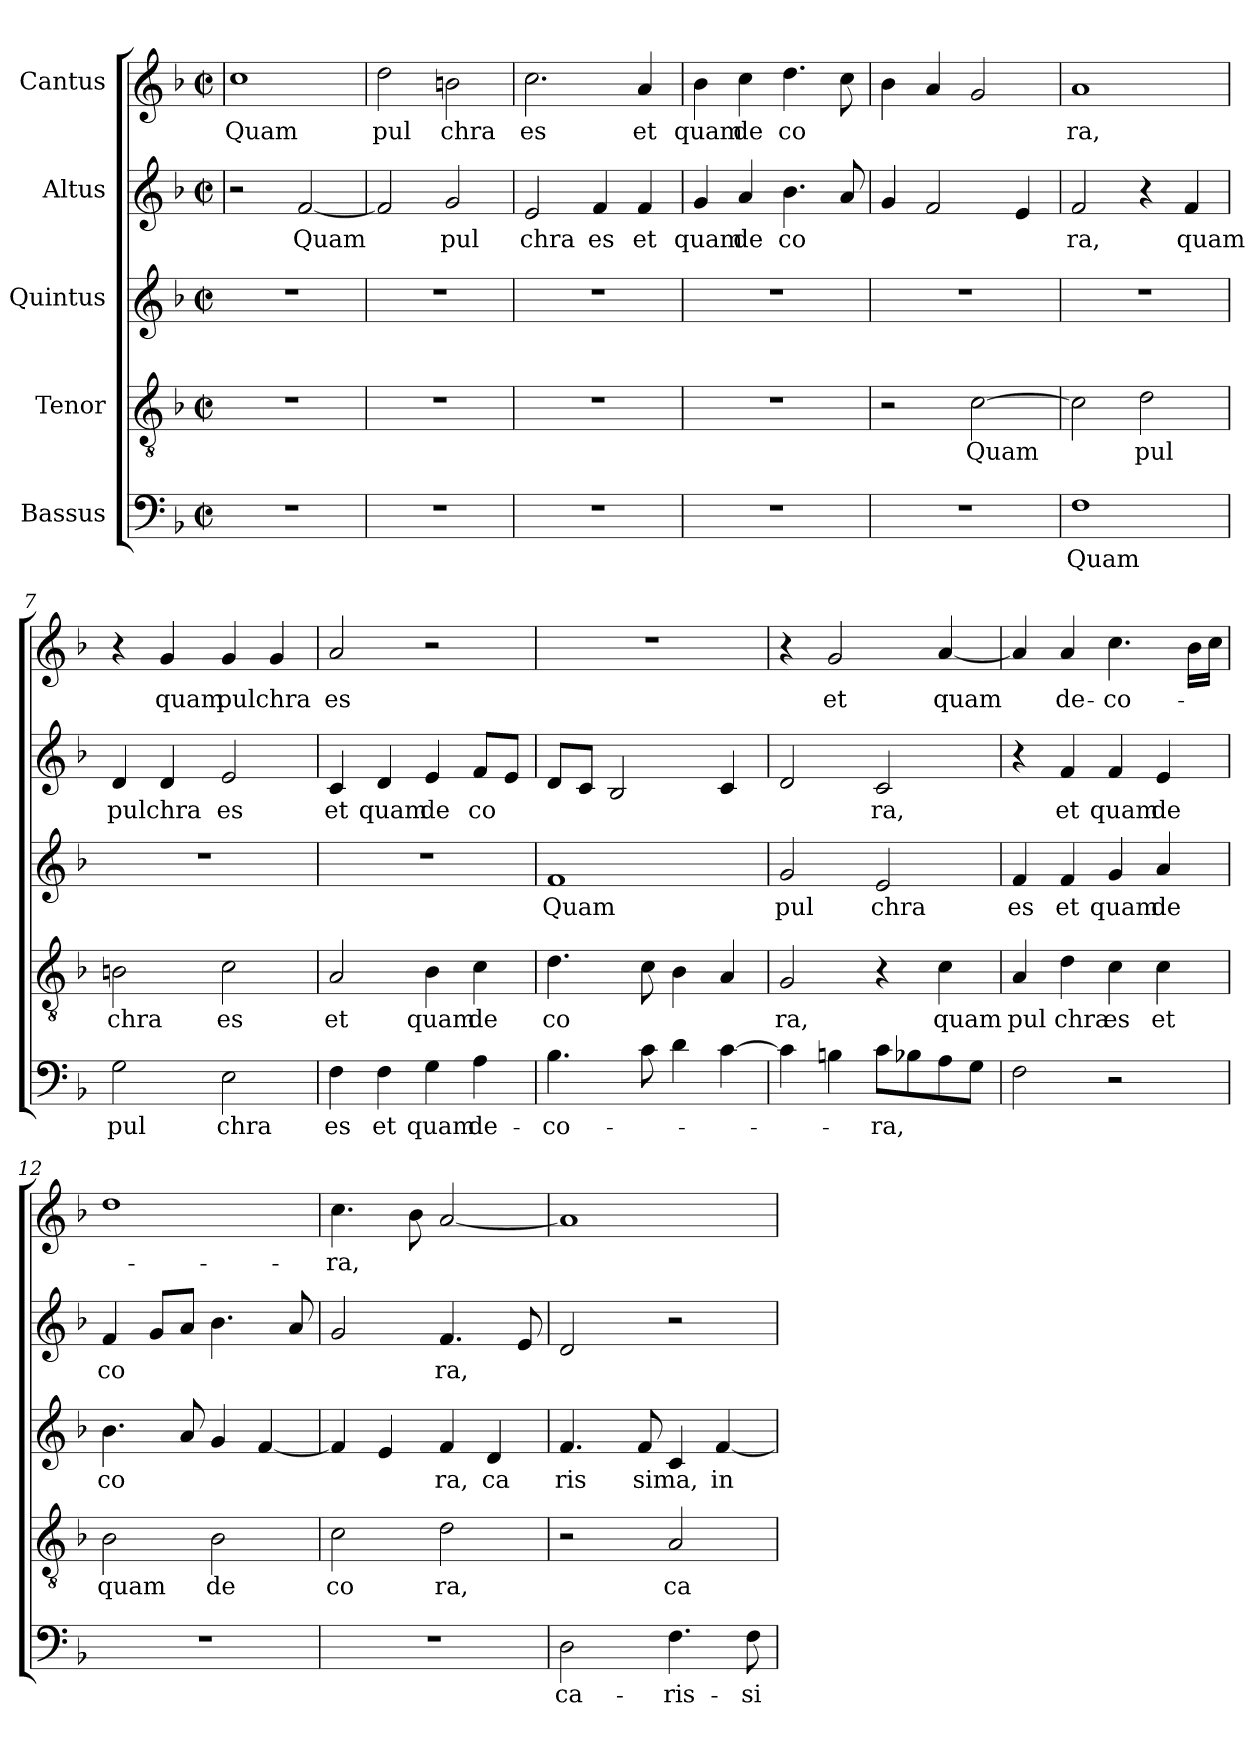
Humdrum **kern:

**kern	**text	**kern	**text	**kern	**text	**kern	**text	**kern	**text
*part5	*part5	*part4	*part4	*part3	*part3	*part2	*part2	*part1	*part1
*staff5	*staff5	*staff4	*staff4	*staff3	*staff3	*staff2	*staff2	*staff1	*staff1
*I"Bassus	*	*I"Tenor	*	*I"Quintus	*	*I"Altus	*	*I"Cantus	*
!!LO:PB:g=z
*stria5	*	*stria5	*	*stria5	*	*stria5	*	*stria5	*
*clefF4	*	*clefGv2	*	*clefG2	*	*clefG2	*	*clefG2	*
*k[b-]	*	*k[b-]	*	*k[b-]	*	*k[b-]	*	*k[b-]	*
*F:	*	*F:	*	*F:	*	*F:	*	*F:	*
*M2/2	*	*M2/2	*	*M2/2	*	*M2/2	*	*M2/2	*
*met(c|)	*	*met(c|)	*	*met(c|)	*	*met(c|)	*	*met(c|)	*
=1	=1!	=1	=1!	=1	=1!	=1	=1!	=1!	=1!
!	!	!	!	!	!	!	!	!	!LO:LY:b:cj
1r	.	1r	.	1r	.	2r	.	1cc	Quam
!	!	!	!	!	!	!	!LO:LY:b	!	!
.	.	.	.	.	.	[<2f/	Quam	.	.
=2	=2	=2	=2	=2	=2	=2	=2	=2	=2
!	!	!	!	!	!	!	!	!	!LO:LY:b:cj
1r	.	1r	.	1r	.	2f/]	.	2dd\	pul
!	!	!	!	!	!	!	!LO:LY:b:cj	!	!LO:LY:b:cj
.	.	.	.	.	.	2g/	pul	2bn\	chra
=3	=3	=3	=3	=3	=3	=3	=3	=3	=3
!	!	!	!	!	!	!	!LO:LY:b:cj	!	!LO:LY:b:cj
1r	.	1r	.	1r	.	2e/	chra	2.cc\	es
!	!	!	!	!	!	!	!LO:LY:b:cj	!	!
.	.	.	.	.	.	4f/	es	.	.
!	!	!	!	!	!	!	!LO:LY:b:cj	!	!LO:LY:b:cj
.	.	.	.	.	.	4f/	et	4a/	et
=4	=4	=4	=4	=4	=4	=4	=4	=4	=4
!	!	!	!	!	!	!	!LO:LY:b:cj	!	!LO:LY:b:cj
1r	.	1r	.	1r	.	4g/	quam	4b-\	quam
!	!	!	!	!	!	!	!LO:LY:b:cj	!	!LO:LY:b:cj
.	.	.	.	.	.	4a/	de	4cc\	de
!	!	!	!	!	!	!	!LO:LY:b:cj	!	!LO:LY:b:cj
.	.	.	.	.	.	4.b-\	co	4.dd\	co
.	.	.	.	.	.	8a/	.	8cc\	.
=5	=5	=5	=5	=5	=5	=5	=5	=5	=5
1r	.	2r	.	1r	.	4g/	.	4b-\	.
.	.	.	.	.	.	2f/	.	4a/	.
!	!	!	!LO:LY:b	!	!	!	!	!	!
.	.	[>2c\	Quam	.	.	.	.	2g/	.
.	.	.	.	.	.	4e/	.	.	.
=6	=6	=6	=6	=6	=6	=6	=6	=6	=6
!	!LO:LY:b:cj	!	!	!	!	!	!LO:LY:b:cj	!	!LO:LY:b:cj
1F	Quam	2c\]	.	1r	.	2f/	ra,	1a	ra,
!	!	!	!LO:LY:b:cj	!	!	!	!	!	!
.	.	2d\	pul	.	.	4r	.	.	.
!	!	!	!	!	!	!	!LO:LY:b:cj	!	!
.	.	.	.	.	.	4f/	quam	.	.
=7	=7	=7	=7	=7	=7	=7	=7	=7	=7
!	!LO:LY:b:cj	!	!LO:LY:b:cj	!	!	!	!LO:LY:b	!	!
2G\	pul	2Bn\	chra	1r	.	4d/	pulchra	4r	.
!	!	!	!	!	!	!	!	!	!LO:LY:b:cj
.	.	.	.	.	.	4d/	.	4g/	quam
!	!LO:LY:b:cj	!	!LO:LY:b:cj	!	!	!	!LO:LY:b:cj	!	!LO:LY:b
2E\	chra	2c\	es	.	.	2e/	es	4g/	pulchra
.	.	.	.	.	.	.	.	4g/	.
!!LO:LB:g=z
=8	=8	=8	=8	=8	=8	=8	=8	=8	=8
!	!LO:LY:b:cj	!	!LO:LY:b:cj	!	!	!	!LO:LY:b:cj	!	!LO:LY:b:cj
4F\	es	2A/	et	1r	.	4c/	et	2a/	es
!	!LO:LY:b:cj	!	!	!	!	!	!LO:LY:b:cj	!	!
4F\	et	.	.	.	.	4d/	quam	.	.
!	!LO:LY:b:cj	!	!LO:LY:b:cj	!	!	!	!LO:LY:b:cj	!	!
4G\	quam	4B-\	quam	.	.	4e/	de	2r	.
!	!LO:LY:b:cj	!	!LO:LY:b:cj	!	!	!	!LO:LY:b:cj	!	!
4A\	de-	4c\	de	.	.	8f/L	co	.	.
.	.	.	.	.	.	8e/J	.	.	.
=9	=9	=9	=9	=9	=9	=9	=9	=9	=9
!	!LO:LY:b:cj	!	!LO:LY:b:cj	!	!LO:LY:b:cj	!	!	!	!
4.B-\	-co-	4.d\	co	1f	Quam	8d/L	.	1r	.
.	.	.	.	.	.	8c/J	.	.	.
.	.	.	.	.	.	2B-/	.	.	.
8c\	.	8c\	.	.	.	.	.	.	.
4d\	.	4B-\	.	.	.	.	.	.	.
[>4c\	.	4A/	.	.	.	4c/	.	.	.
=10	=10	=10	=10	=10	=10	=10	=10	=10	=10
!	!	!	!LO:LY:b:cj	!	!LO:LY:b:cj	!	!	!	!
4c\]	.	2G/	ra,	2g/	pul	2d/	.	4r	.
!	!	!	!	!	!	!	!	!	!LO:LY:b:cj
4Bn\	.	.	.	.	.	.	.	2g/	et
!	!LO:LY:b	!	!	!	!LO:LY:b:cj	!	!LO:LY:b:cj	!	!
8c\L	-ra,	4r	.	2e/	chra	2c/	ra,	.	.
8B-X\	.	.	.	.	.	.	.	.	.
!	!	!	!LO:LY:b:cj	!	!	!	!	!	!LO:LY:b
8A\	.	4c\	quam	.	.	.	.	[<4a/	quam
8G\J	.	.	.	.	.	.	.	.	.
=11	=11	=11	=11	=11	=11	=11	=11	=11	=11
!	!	!	!LO:LY:b:cj	!	!LO:LY:b:cj	!	!	!	!
2F\	.	4A/	pul	4f/	es	4r	.	4a/]	.
!	!	!	!LO:LY:b:cj	!	!LO:LY:b:cj	!	!LO:LY:b:cj	!	!LO:LY:b:cj
.	.	4d\	chra	4f/	et	4f/	et	4a/	de-
!	!	!	!LO:LY:b:cj	!	!LO:LY:b:cj	!	!LO:LY:b:cj	!	!LO:LY:b:cj
2r	.	4c\	es	4g/	quam	4f/	quam	4.cc\	-co-
!	!	!	!LO:LY:b:cj	!	!LO:LY:b:cj	!	!LO:LY:b:cj	!	!
.	.	4c\	et	4a/	de	4e/	de	.	.
.	.	.	.	.	.	.	.	16b-\L	.
.	.	.	.	.	.	.	.	16cc\J	.
=12	=12	=12	=12	=12	=12	=12	=12	=12	=12
!	!	!	!LO:LY:b:cj	!	!LO:LY:b:cj	!	!LO:LY:b:cj	!	!
1r	.	2B-\	quam	4.b-\	co	4f/	co	1dd	.
.	.	.	.	.	.	8g/L	.	.	.
.	.	.	.	8a/	.	8a/J	.	.	.
!	!	!	!LO:LY:b:cj	!	!	!	!	!	!
.	.	2B-\	de	4g/	.	4.b-\	.	.	.
.	.	.	.	[<4f/	.	.	.	.	.
.	.	.	.	.	.	8a/	.	.	.
=13	=13	=13	=13	=13	=13	=13	=13	=13	=13
!	!	!	!LO:LY:b:cj	!	!	!	!	!	!LO:LY:b
1r	.	2c\	co	4f/]	.	2g/	.	4.cc\	-ra,
.	.	.	.	4e/	.	.	.	.	.
.	.	.	.	.	.	.	.	8b-\	.
!	!	!	!LO:LY:b:cj	!	!LO:LY:b:cj	!	!LO:LY:b	!	!
.	.	2d\	ra,	4f/	ra,	4.f/	ra,	[>2a/	.
!	!	!	!	!	!LO:LY:b:cj	!	!	!	!
.	.	.	.	4d/	ca	.	.	.	.
.	.	.	.	.	.	8e/	.	.	.
!!LO:LB:g=z
=14	=14	=14	=14	=14	=14	=14	=14	=14	=14
!	!LO:LY:b:cj	!	!	!	!LO:LY:b:cj	!	!	!	!
*	*	*	*	*	*	*	*	*^	*
2D\	ca-	2r	.	4.f/	ris	2d/	.	1a]	8ryy	.
.	.	.	.	.	.	.	.	.	2..ryy	.
!	!	!	!	!	!LO:LY:b	!	!	!	!	!
.	.	.	.	8f/	sima,	.	.	.	.	.
!	!LO:LY:b:cj	!	!LO:LY:b:cj	!	!	!	!	!	!	!
4.F\	-ris-	2A/	ca	4c/	.	2r	.	.	.	.
!	!	!	!	!	!LO:LY:b:cj	!	!	!	!	!
.	.	.	.	[<4f/	in	.	.	.	.	.
!	!LO:LY:b:cj	!	!	!	!	!	!	!	!	!
8F\	-si-	.	.	.	.	.	.	.	.	.
*	*	*	*	*	*	*	*	*v	*v	*
=	=	=	=	=	=	=	=	=	=
*-	*-	*-	*-	*-	*-	*-	*-	*-	*-
